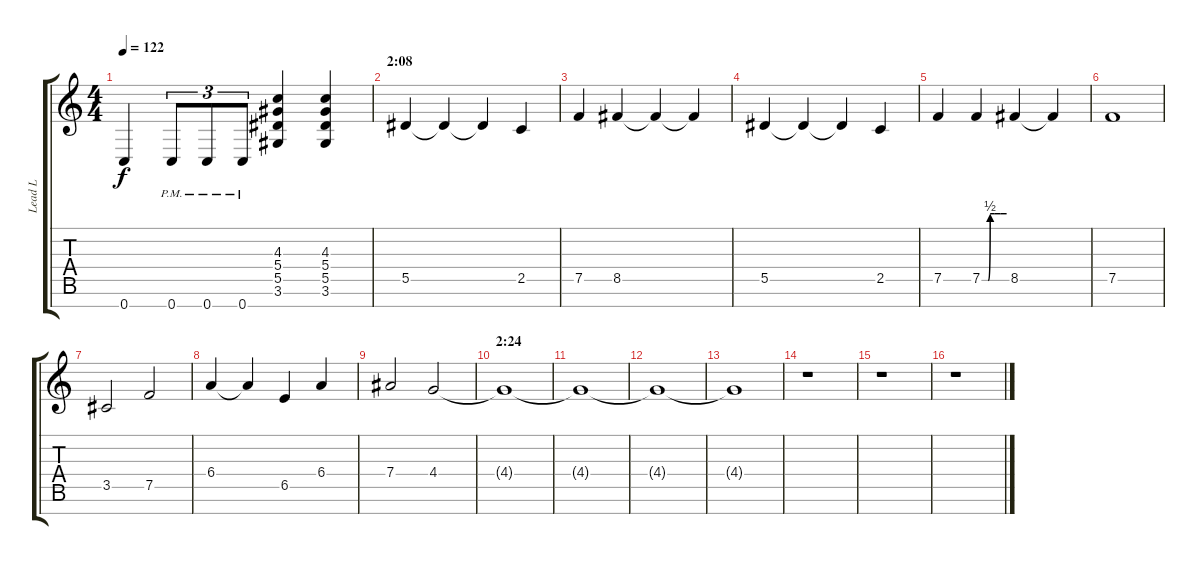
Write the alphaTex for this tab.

\track ("Lead L" "Lead L") {instrument distortionguitar}
\staff {score tabs}
\tuning (F4 C4 Ab3 Eb3 Bb2 F2 C2) {hide}
\ts (4 4)
\tempo 122
\clef g2
\ks c
0.7.4{dy f} 0.7{pm}.8{tu (3 2)} 0.7{pm}.8{tu (3 2)} 0.7{pm}.8{tu (3 2)} (4.3 5.4 5.5 3.6).4 (4.3 5.4 5.5 3.6).4 |
\section ("" "2:08")
5.5.4 5.5{t}.4 5.5{t}.4 2.5.4 |
7.5.4 8.5.4 8.5{t}.4 8.5{t}.4 |
5.5.4 5.5{t}.4 5.5{t}.4 2.5.4 |
7.5.4 7.5{be (custom 0 0 15 0 20 2 30 2 45 2 60 2)}.4 8.5.4 8.5{t}.4 |
7.5.1 |
3.5.2 7.5.2 |
6.4.4 6.4{t}.4 6.5.4 6.4.4 |
7.4.2 4.4.2 |
\section ("" "2:24")
4.4{t}.1 |
4.4{t}.1 |
4.4{t}.1 |
4.4{t}.1 |
r.1 |
r.1 |
r.1
